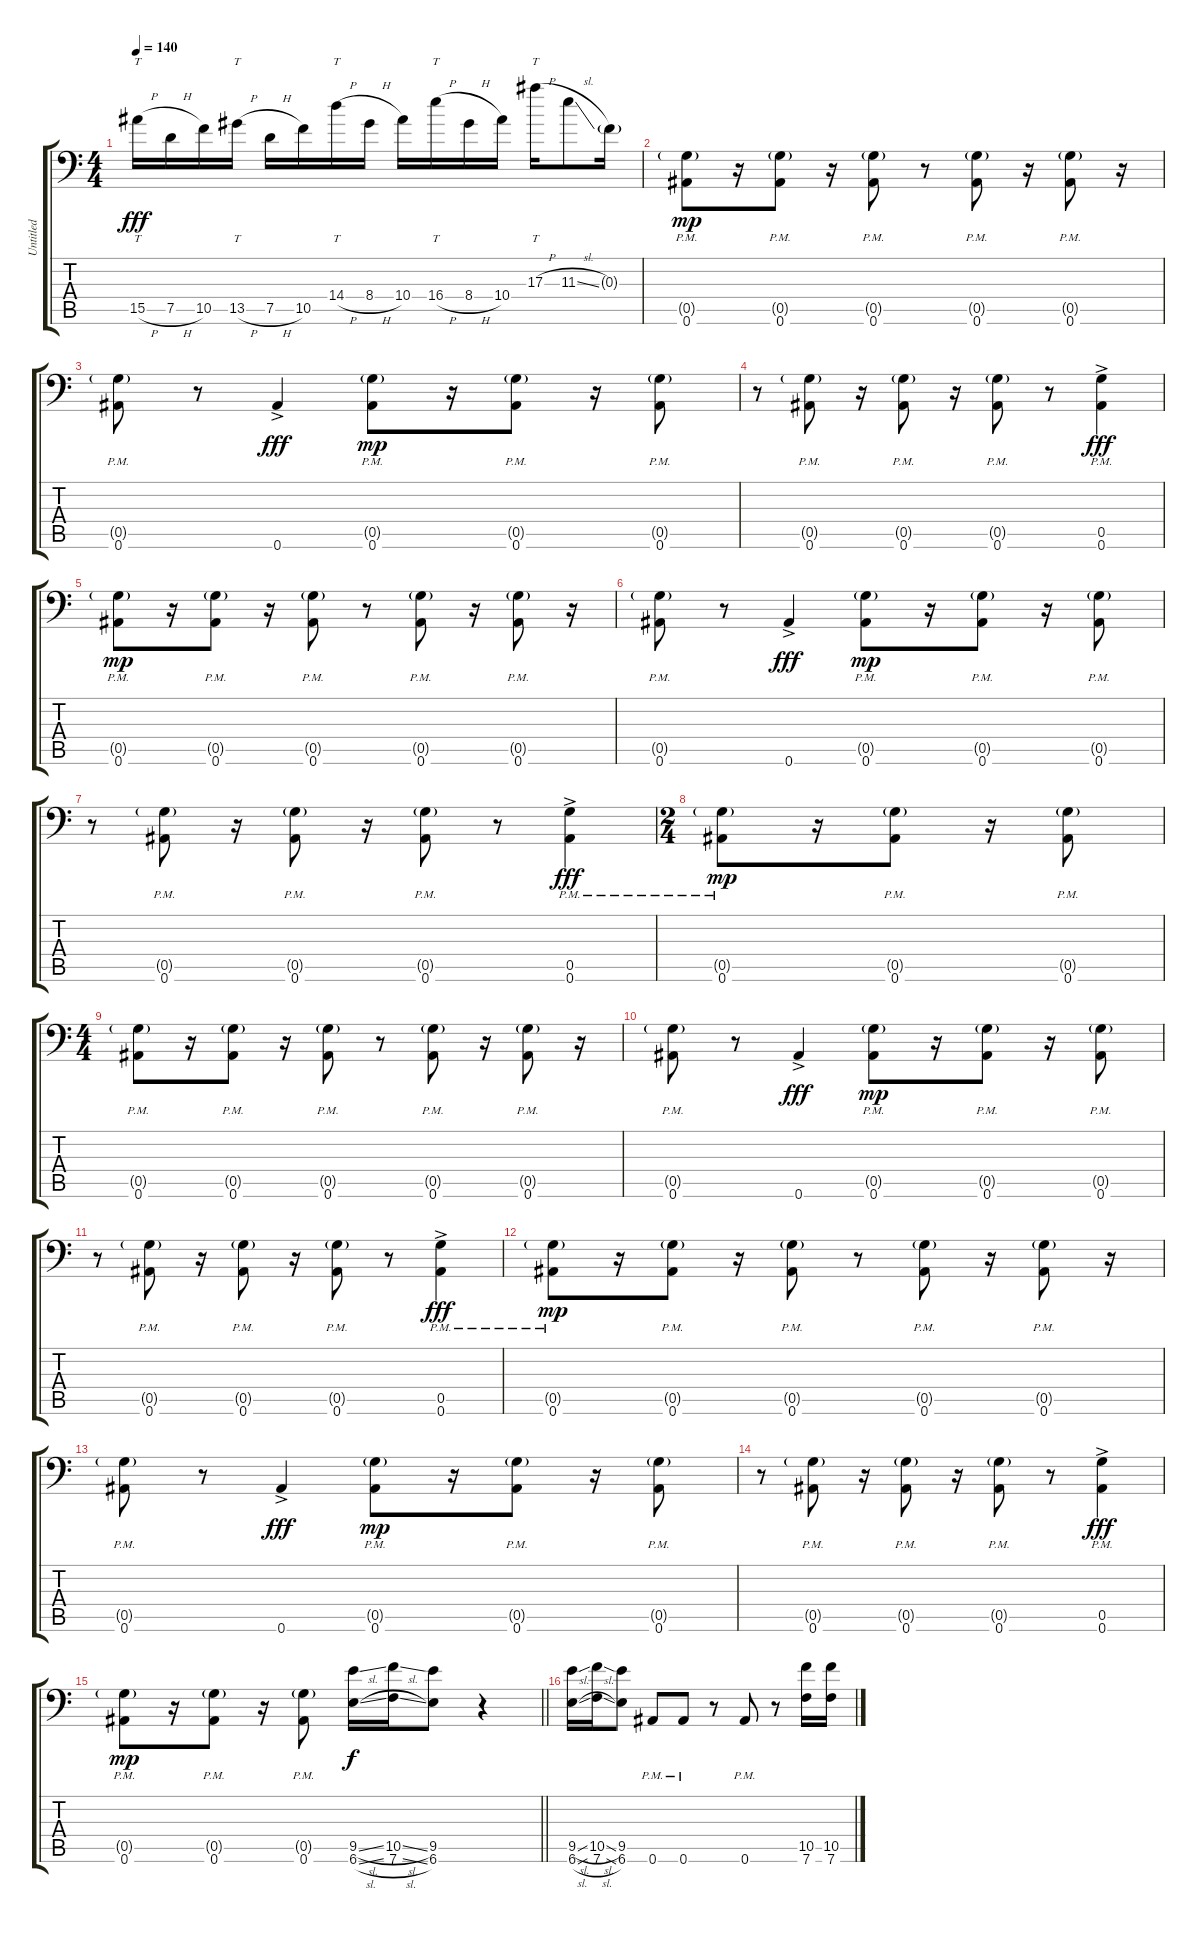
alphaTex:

\track ("Untitled" "Untitled") {instrument distortionguitar}
\staff {score tabs}
\tuning (D4 A3 F3 C3 G2 Bb1) {hide}
\ts (4 4)
\tempo 140
\clef f4
\ks c
15.5{h}.16{tt dy fff} 7.5{h}.16 10.5.16 13.5{h}.16{tt} 7.5{h}.16 10.5.16 14.4{h}.16{tt} 8.4{h}.16 10.4.16 16.4{h}.16{tt} 8.4{h}.16 10.4.16 17.3{h}.16{tt} 11.3{sl}.8 0.3{g}.16 |
(0.5{g pm} 0.6{pm}).8{dy mp} r.16 (0.5{g pm} 0.6{pm}).8 r.16 (0.5{g pm} 0.6{pm}).8 r.8 (0.5{g pm} 0.6{pm}).8 r.16 (0.5{g pm} 0.6{pm}).8 r.16 |
(0.5{g pm} 0.6{pm}).8 r.8 0.6{ac}.4{dy fff} (0.5{g pm} 0.6{pm}).8{dy mp} r.16 (0.5{g pm} 0.6{pm}).8 r.16 (0.5{g pm} 0.6{pm}).8 |
r.8 (0.5{g pm} 0.6{pm}).8 r.16 (0.5{g pm} 0.6{pm}).8 r.16 (0.5{g pm} 0.6{pm}).8 r.8 (0.5{pm} 0.6{ac pm}).4{dy fff} |
(0.5{g pm} 0.6{pm}).8{dy mp} r.16 (0.5{g pm} 0.6{pm}).8 r.16 (0.5{g pm} 0.6{pm}).8 r.8 (0.5{g pm} 0.6{pm}).8 r.16 (0.5{g pm} 0.6{pm}).8 r.16 |
(0.5{g pm} 0.6{pm}).8 r.8 0.6{ac}.4{dy fff} (0.5{g pm} 0.6{pm}).8{dy mp} r.16 (0.5{g pm} 0.6{pm}).8 r.16 (0.5{g pm} 0.6{pm}).8 |
r.8 (0.5{g pm} 0.6{pm}).8 r.16 (0.5{g pm} 0.6{pm}).8 r.16 (0.5{g pm} 0.6{pm}).8 r.8 (0.5{pm} 0.6{ac pm}).4{dy fff} |
\ts (2 4)
(0.5{g pm} 0.6{pm}).8{dy mp} r.16 (0.5{g pm} 0.6{pm}).8 r.16 (0.5{g pm} 0.6{pm}).8 |
\ts (4 4)
(0.5{g pm} 0.6{pm}).8 r.16 (0.5{g pm} 0.6{pm}).8 r.16 (0.5{g pm} 0.6{pm}).8 r.8 (0.5{g pm} 0.6{pm}).8 r.16 (0.5{g pm} 0.6{pm}).8 r.16 |
(0.5{g pm} 0.6{pm}).8 r.8 0.6{ac}.4{dy fff} (0.5{g pm} 0.6{pm}).8{dy mp} r.16 (0.5{g pm} 0.6{pm}).8 r.16 (0.5{g pm} 0.6{pm}).8 |
r.8 (0.5{g pm} 0.6{pm}).8 r.16 (0.5{g pm} 0.6{pm}).8 r.16 (0.5{g pm} 0.6{pm}).8 r.8 (0.5{pm} 0.6{ac pm}).4{dy fff} |
(0.5{g pm} 0.6{pm}).8{dy mp} r.16 (0.5{g pm} 0.6{pm}).8 r.16 (0.5{g pm} 0.6{pm}).8 r.8 (0.5{g pm} 0.6{pm}).8 r.16 (0.5{g pm} 0.6{pm}).8 r.16 |
(0.5{g pm} 0.6{pm}).8 r.8 0.6{ac}.4{dy fff} (0.5{g pm} 0.6{pm}).8{dy mp} r.16 (0.5{g pm} 0.6{pm}).8 r.16 (0.5{g pm} 0.6{pm}).8 |
r.8 (0.5{g pm} 0.6{pm}).8 r.16 (0.5{g pm} 0.6{pm}).8 r.16 (0.5{g pm} 0.6{pm}).8 r.8 (0.5{pm} 0.6{ac pm}).4{dy fff} |
\barLineRight lightlight
(0.5{g pm} 0.6{pm}).8{dy mp} r.16 (0.5{g pm} 0.6{pm}).8 r.16 (0.5{g pm} 0.6{pm}).8 (9.5{sl} 6.6{sl}).16{dy f} (10.5{sl} 7.6{sl}).16 (9.5 6.6).8 r.4 |
(9.5{sl} 6.6{sl}).16 (10.5{sl} 7.6{sl}).16 (9.5 6.6).8 0.6{pm}.8 0.6{pm}.8 r.8 0.6{pm}.8 r.8 (10.5 7.6).16 (10.5 7.6).16
